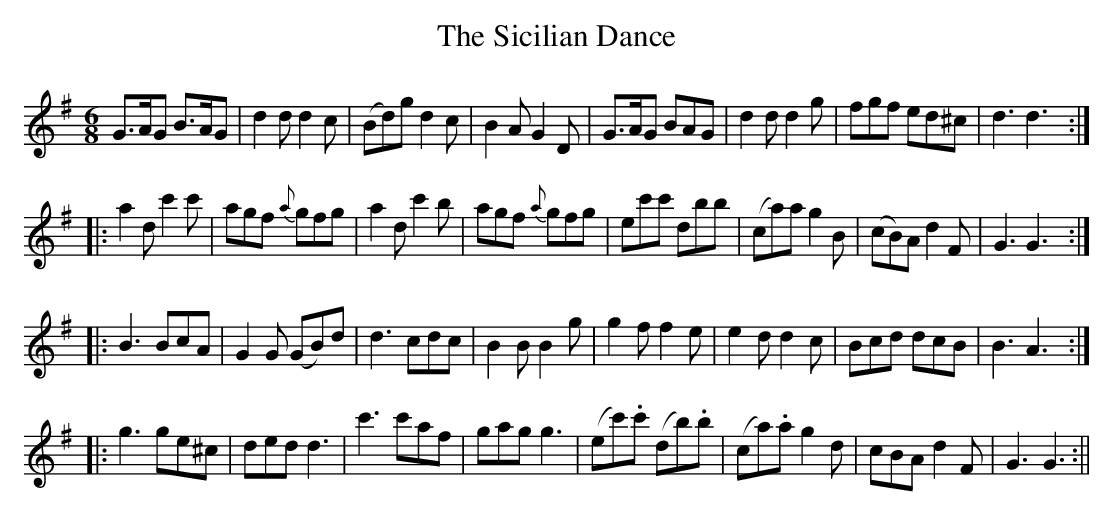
X:1
T:The Sicilian Dance
M:6/8
L:1/8
K:G
G>AG B>AG | d2 d d2 c | (Bd)g d2 c | B2 A G2 D | G>AG BAG | d2 d d2 g | fgf ed^c | d3 d3 ::
a2 d c'2 c' | agf {a}gfg | a2 d c'2 b | agf {a}gfg | ec'c' dbb | (ca)a g2 B | (cB)A d2 F | G3 G3 ::
B3 BcA | G2 G (GB)d | d3 cdc | B2 B B2 g | g2 f f2 e | e2 d d2 c | Bcd dcB | B3 A3 ::
g3 ge^c | ded d3 | c'3 c'af | gag g3 | (ec').c' (db).b | (ca).a g2 d | cBA d2 F | G3 G3 :||
